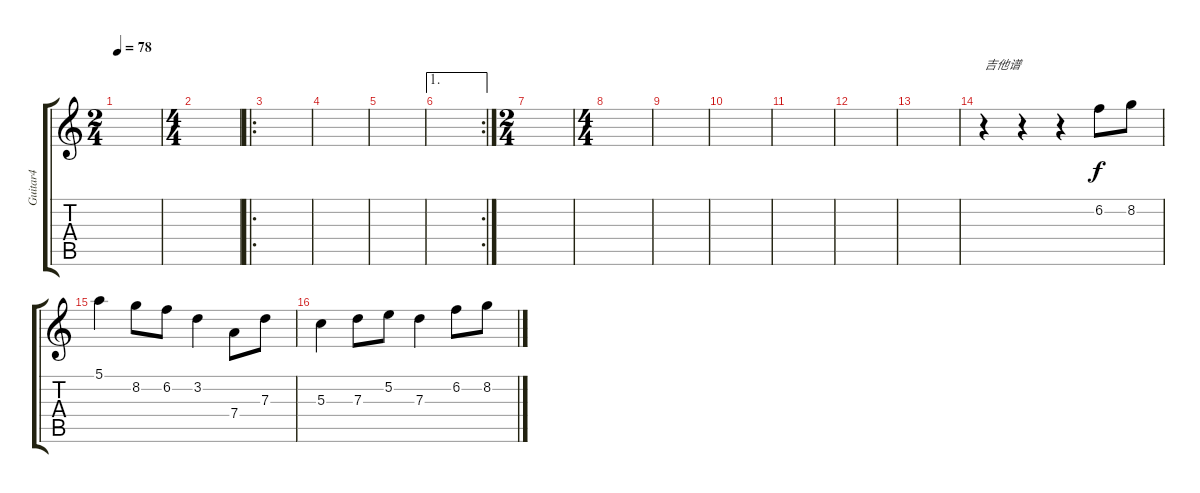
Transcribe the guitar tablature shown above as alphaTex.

\track ("Guitar4" "Guitar4") {instrument distortionguitar}
\staff {score tabs}
\tuning (E4 B3 G3 D3 A2 E2) {hide}
\ts (2 4)
\tempo 78
\clef g2
\ks c
|
\ts (4 4)
|
\ro
|
|
|
\ae 1
\rc 2
|
\ts (2 4)
|
\ts (4 4)
|
|
|
|
|
|
r.4{txt "吉他谱"} r.4 r.4 6.2.8 8.2.8 |
5.1.4 8.2.8 6.2.8 3.2.4 7.4.8 7.3.8 |
5.3.4 7.3.8 5.2.8 7.3.4 6.2.8 8.2.8
